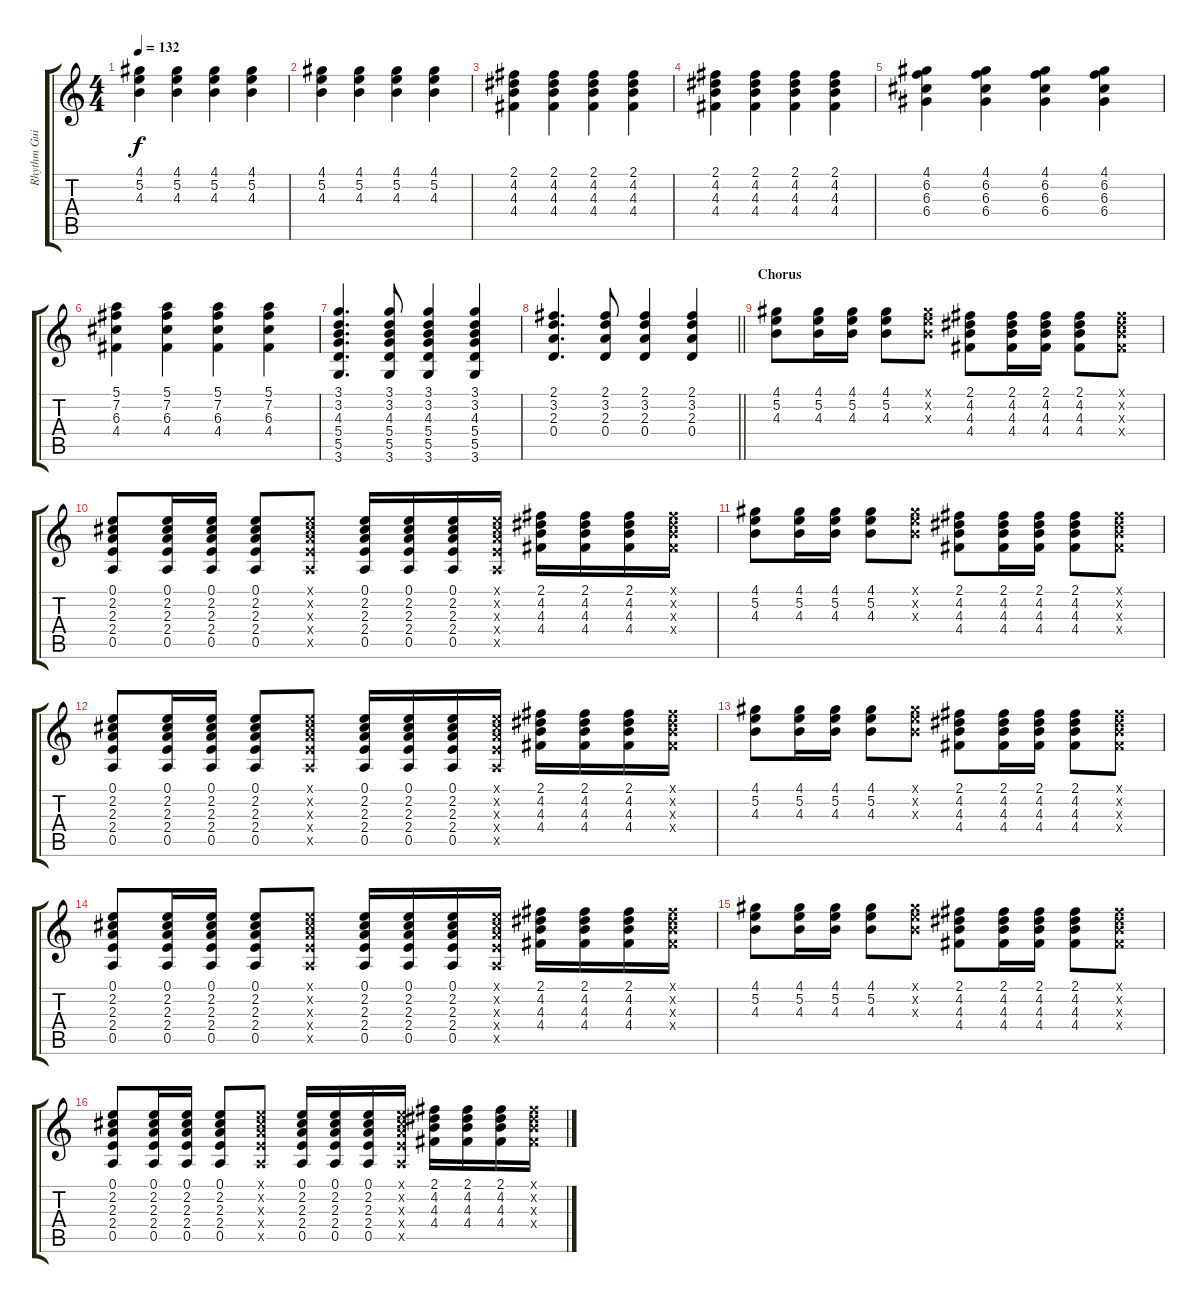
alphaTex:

\track ("Rhythm Guitar" "Rhythm Gui") {instrument electricguitarclean}
\staff {score tabs}
\tuning (E4 B3 G3 D3 A2 E2) {hide}
\ts (4 4)
\tempo 132
\clef g2
\ks c
(4.1 5.2 4.3).4{dy f} (4.1 5.2 4.3).4 (4.1 5.2 4.3).4 (4.1 5.2 4.3).4 |
(4.1 5.2 4.3).4 (4.1 5.2 4.3).4 (4.1 5.2 4.3).4 (4.1 5.2 4.3).4 |
(2.1 4.2 4.3 4.4).4 (2.1 4.2 4.3 4.4).4 (2.1 4.2 4.3 4.4).4 (2.1 4.2 4.3 4.4).4 |
(2.1 4.2 4.3 4.4).4 (2.1 4.2 4.3 4.4).4 (2.1 4.2 4.3 4.4).4 (2.1 4.2 4.3 4.4).4 |
(4.1 6.2 6.3 6.4).4 (4.1 6.2 6.3 6.4).4 (4.1 6.2 6.3 6.4).4 (4.1 6.2 6.3 6.4).4 |
(5.1 7.2 6.3 4.4).4 (5.1 7.2 6.3 4.4).4 (5.1 7.2 6.3 4.4).4 (5.1 7.2 6.3 4.4).4 |
(3.1 3.2 4.3 5.4 5.5 3.6).4{d} (3.1 3.2 4.3 5.4 5.5 3.6).8 (3.1 3.2 4.3 5.4 5.5 3.6).4 (3.1 3.2 4.3 5.4 5.5 3.6).4 |
\barLineRight lightlight
(2.1 3.2 2.3 0.4).4{d} (2.1 3.2 2.3 0.4).8 (2.1 3.2 2.3 0.4).4 (2.1 3.2 2.3 0.4).4 |
\section ("" "Chorus")
(4.1 5.2 4.3).8 (4.1 5.2 4.3).16 (4.1 5.2 4.3).16 (4.1 5.2 4.3).8 (4.1{x} 5.2{x} 4.3{x}).8 (2.1 4.2 4.3 4.4).8 (2.1 4.2 4.3 4.4).16 (2.1 4.2 4.3 4.4).16 (2.1 4.2 4.3 4.4).8 (2.1{x} 4.2{x} 4.3{x} 4.4{x}).8 |
(0.1 2.2 2.3 2.4 0.5).8 (0.1 2.2 2.3 2.4 0.5).16 (0.1 2.2 2.3 2.4 0.5).16 (0.1 2.2 2.3 2.4 0.5).8 (0.1{x} 2.2{x} 2.3{x} 2.4{x} 0.5{x}).8 (0.1 2.2 2.3 2.4 0.5).16 (0.1 2.2 2.3 2.4 0.5).16 (0.1 2.2 2.3 2.4 0.5).16 (0.1{x} 2.2{x} 2.3{x} 2.4{x} 0.5{x}).16 (2.1 4.2 4.3 4.4).16 (2.1 4.2 4.3 4.4).16 (2.1 4.2 4.3 4.4).16 (2.1{x} 4.2{x} 4.3{x} 4.4{x}).16 |
(4.1 5.2 4.3).8 (4.1 5.2 4.3).16 (4.1 5.2 4.3).16 (4.1 5.2 4.3).8 (4.1{x} 5.2{x} 4.3{x}).8 (2.1 4.2 4.3 4.4).8 (2.1 4.2 4.3 4.4).16 (2.1 4.2 4.3 4.4).16 (2.1 4.2 4.3 4.4).8 (2.1{x} 4.2{x} 4.3{x} 4.4{x}).8 |
(0.1 2.2 2.3 2.4 0.5).8 (0.1 2.2 2.3 2.4 0.5).16 (0.1 2.2 2.3 2.4 0.5).16 (0.1 2.2 2.3 2.4 0.5).8 (0.1{x} 2.2{x} 2.3{x} 2.4{x} 0.5{x}).8 (0.1 2.2 2.3 2.4 0.5).16 (0.1 2.2 2.3 2.4 0.5).16 (0.1 2.2 2.3 2.4 0.5).16 (0.1{x} 2.2{x} 2.3{x} 2.4{x} 0.5{x}).16 (2.1 4.2 4.3 4.4).16 (2.1 4.2 4.3 4.4).16 (2.1 4.2 4.3 4.4).16 (2.1{x} 4.2{x} 4.3{x} 4.4{x}).16 |
(4.1 5.2 4.3).8 (4.1 5.2 4.3).16 (4.1 5.2 4.3).16 (4.1 5.2 4.3).8 (4.1{x} 5.2{x} 4.3{x}).8 (2.1 4.2 4.3 4.4).8 (2.1 4.2 4.3 4.4).16 (2.1 4.2 4.3 4.4).16 (2.1 4.2 4.3 4.4).8 (2.1{x} 4.2{x} 4.3{x} 4.4{x}).8 |
(0.1 2.2 2.3 2.4 0.5).8 (0.1 2.2 2.3 2.4 0.5).16 (0.1 2.2 2.3 2.4 0.5).16 (0.1 2.2 2.3 2.4 0.5).8 (0.1{x} 2.2{x} 2.3{x} 2.4{x} 0.5{x}).8 (0.1 2.2 2.3 2.4 0.5).16 (0.1 2.2 2.3 2.4 0.5).16 (0.1 2.2 2.3 2.4 0.5).16 (0.1{x} 2.2{x} 2.3{x} 2.4{x} 0.5{x}).16 (2.1 4.2 4.3 4.4).16 (2.1 4.2 4.3 4.4).16 (2.1 4.2 4.3 4.4).16 (2.1{x} 4.2{x} 4.3{x} 4.4{x}).16 |
(4.1 5.2 4.3).8 (4.1 5.2 4.3).16 (4.1 5.2 4.3).16 (4.1 5.2 4.3).8 (4.1{x} 5.2{x} 4.3{x}).8 (2.1 4.2 4.3 4.4).8 (2.1 4.2 4.3 4.4).16 (2.1 4.2 4.3 4.4).16 (2.1 4.2 4.3 4.4).8 (2.1{x} 4.2{x} 4.3{x} 4.4{x}).8 |
(0.1 2.2 2.3 2.4 0.5).8 (0.1 2.2 2.3 2.4 0.5).16 (0.1 2.2 2.3 2.4 0.5).16 (0.1 2.2 2.3 2.4 0.5).8 (0.1{x} 2.2{x} 2.3{x} 2.4{x} 0.5{x}).8 (0.1 2.2 2.3 2.4 0.5).16 (0.1 2.2 2.3 2.4 0.5).16 (0.1 2.2 2.3 2.4 0.5).16 (0.1{x} 2.2{x} 2.3{x} 2.4{x} 0.5{x}).16 (2.1 4.2 4.3 4.4).16 (2.1 4.2 4.3 4.4).16 (2.1 4.2 4.3 4.4).16 (2.1{x} 4.2{x} 4.3{x} 4.4{x}).16
